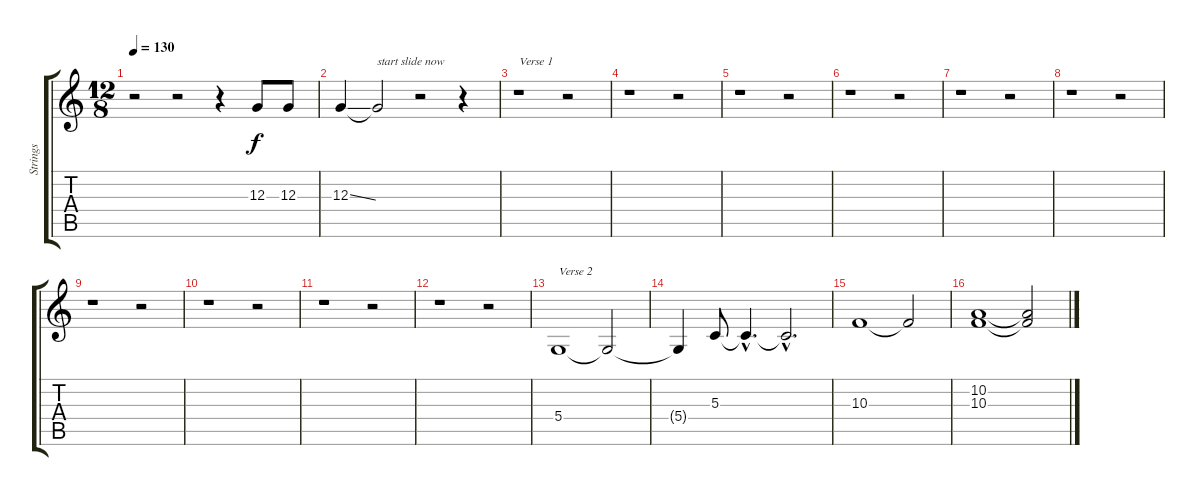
\track ("Strings" "Strings") {instrument stringensemble1}
\staff {score tabs}
\tuning (E4 B3 G3 D3 A2 E2) {hide}
\ts (12 8)
\tempo 130
\clef g2
\ks c
r.2{dy f instrument stringensemble1} r.2 r.4 12.3.8 12.3.8 |
12.3{ss}.4 12.3{t}.2{txt "start slide now"} r.2 r.4 |
r.1{txt "Verse 1"} r.2 |
r.1 r.2 |
r.1 r.2 |
r.1 r.2 |
r.1 r.2 |
r.1 r.2 |
r.1 r.2 |
r.1 r.2 |
r.1 r.2 |
r.1 r.2 |
5.4.1{txt "Verse 2"} 5.4{t}.2 |
5.4{t}.4 5.3.8 5.3{hac t}.4{d} 5.3{hac t}.2{d} |
10.3.1 10.3{t}.2 |
(10.2 10.3).1 (10.2{t} 10.3{t}).2
